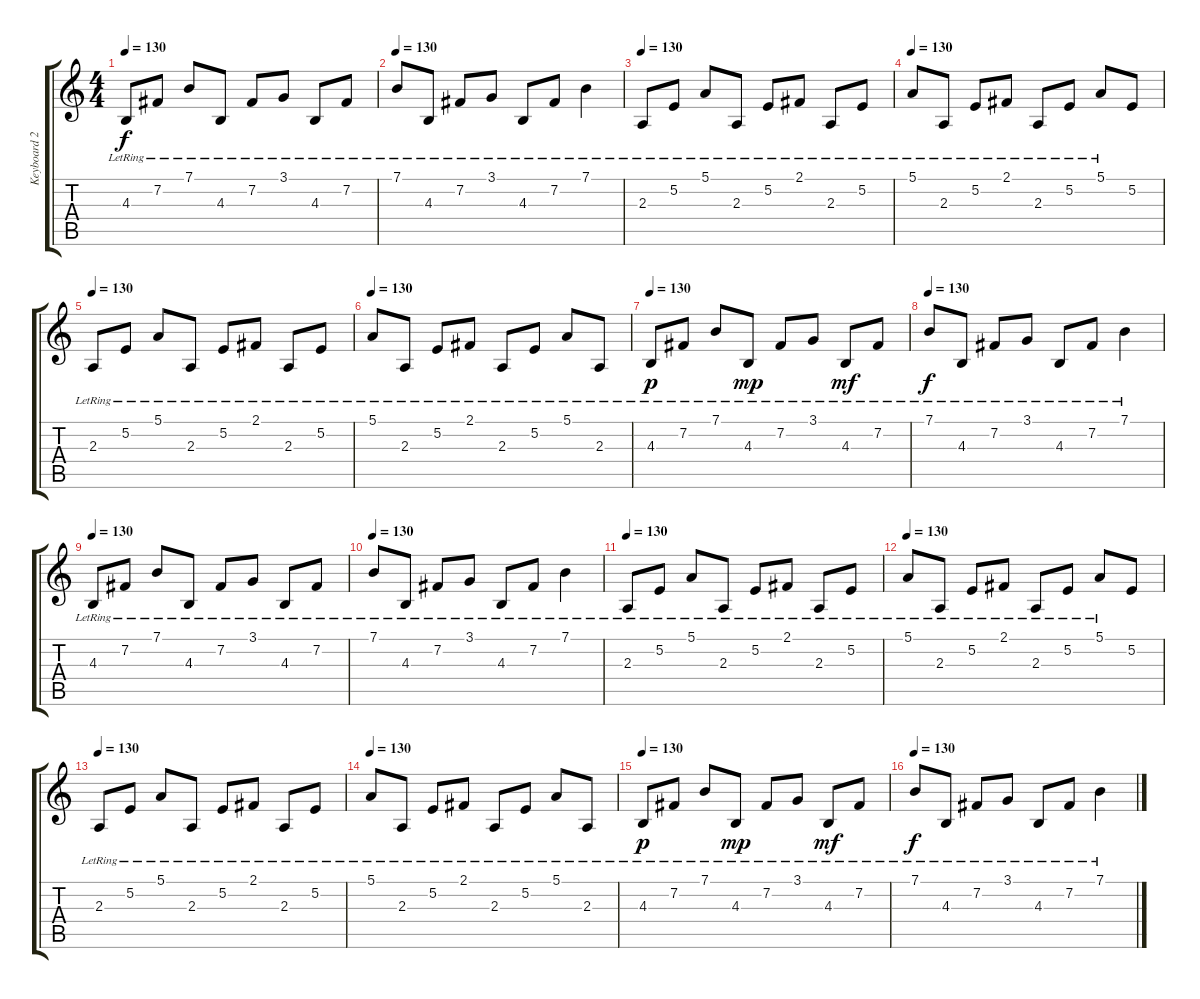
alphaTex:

\track ("Keyboard 2" "Keyboard 2") {instrument lead1square}
\staff {score tabs}
\tuning (E4 B3 G3 D3 A2 E2) {hide}
\ts (4 4)
\tempo 130
\clef g2
\ks c
4.3{lr}.8{dy f instrument vibraphone} 7.2{lr}.8 7.1{lr}.8 4.3{lr}.8 7.2{lr}.8 3.1{lr}.8 4.3{lr}.8 7.2{lr}.8 |
\tempo 130
7.1{lr}.8{instrument vibraphone} 4.3{lr}.8 7.2{lr}.8 3.1{lr}.8 4.3{lr}.8 7.2{lr}.8 7.1{lr}.4 |
\tempo 130
2.3{lr}.8{instrument vibraphone} 5.2{lr}.8 5.1{lr}.8 2.3{lr}.8 5.2{lr}.8 2.1{lr}.8 2.3{lr}.8 5.2{lr}.8 |
\tempo 130
5.1{lr}.8{instrument vibraphone} 2.3{lr}.8 5.2{lr}.8 2.1{lr}.8 2.3{lr}.8 5.2{lr}.8 5.1{lr}.8 5.2.8 |
\tempo 130
2.3{lr}.8{instrument vibraphone} 5.2{lr}.8 5.1{lr}.8 2.3{lr}.8 5.2{lr}.8 2.1{lr}.8 2.3{lr}.8 5.2{lr}.8 |
\tempo 130
5.1{lr}.8{instrument vibraphone} 2.3{lr}.8 5.2{lr}.8 2.1{lr}.8 2.3{lr}.8 5.2{lr}.8 5.1{lr}.8 2.3{lr}.8 |
\section ("" "")
\tempo 130
4.3{lr}.8{dy p instrument vibraphone} 7.2{lr}.8 7.1{lr}.8 4.3{lr}.8{dy mp} 7.2{lr}.8 3.1{lr}.8 4.3{lr}.8{dy mf} 7.2{lr}.8 |
\tempo 130
7.1{lr}.8{dy f} 4.3{lr}.8 7.2{lr}.8 3.1{lr}.8 4.3{lr}.8 7.2{lr}.8 7.1{lr}.4 |
\tempo 130
4.3{lr}.8{instrument vibraphone} 7.2{lr}.8 7.1{lr}.8 4.3{lr}.8 7.2{lr}.8 3.1{lr}.8 4.3{lr}.8 7.2{lr}.8 |
\tempo 130
7.1{lr}.8{instrument vibraphone} 4.3{lr}.8 7.2{lr}.8 3.1{lr}.8 4.3{lr}.8 7.2{lr}.8 7.1{lr}.4 |
\tempo 130
2.3{lr}.8{instrument vibraphone} 5.2{lr}.8 5.1{lr}.8 2.3{lr}.8 5.2{lr}.8 2.1{lr}.8 2.3{lr}.8 5.2{lr}.8 |
\tempo 130
5.1{lr}.8{instrument vibraphone} 2.3{lr}.8 5.2{lr}.8 2.1{lr}.8 2.3{lr}.8 5.2{lr}.8 5.1{lr}.8 5.2.8 |
\tempo 130
2.3{lr}.8{instrument vibraphone} 5.2{lr}.8 5.1{lr}.8 2.3{lr}.8 5.2{lr}.8 2.1{lr}.8 2.3{lr}.8 5.2{lr}.8 |
\tempo 130
5.1{lr}.8{instrument vibraphone} 2.3{lr}.8 5.2{lr}.8 2.1{lr}.8 2.3{lr}.8 5.2{lr}.8 5.1{lr}.8 2.3{lr}.8 |
\section ("" "")
\tempo 130
4.3{lr}.8{dy p instrument vibraphone} 7.2{lr}.8 7.1{lr}.8 4.3{lr}.8{dy mp} 7.2{lr}.8 3.1{lr}.8 4.3{lr}.8{dy mf} 7.2{lr}.8 |
\tempo 130
7.1{lr}.8{dy f} 4.3{lr}.8 7.2{lr}.8 3.1{lr}.8 4.3{lr}.8 7.2{lr}.8 7.1{lr}.4
